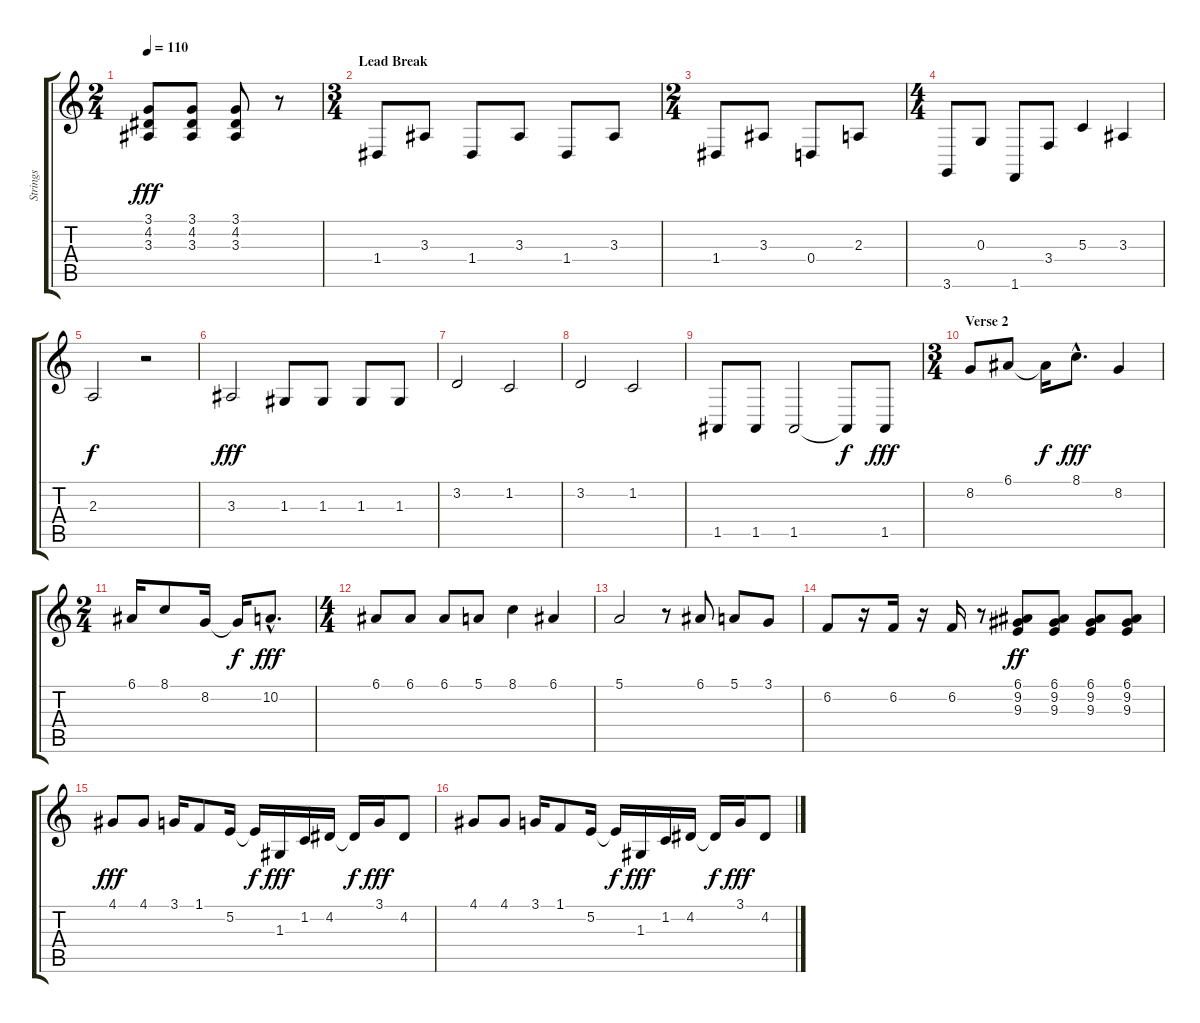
\track ("Strings" "Strings") {instrument violin}
\staff {score tabs}
\tuning (E4 B3 G3 D3 A2 E2) {hide}
\ts (2 4)
\tempo 110
\clef g2
\ks c
(3.1 4.2 3.3).8{dy fff} (3.1 4.2 3.3).8 (3.1 4.2 3.3).8 r.8 |
\ts (3 4)
\section ("" "Lead Break")
1.4.8{volume 14 instrument trombone} 3.3.8 1.4.8 3.3.8 1.4.8 3.3.8 |
\ts (2 4)
1.4.8 3.3.8 0.4.8 2.3.8 |
\ts (4 4)
3.6.8 0.3.8 1.6.8 3.4.8 5.3.4 3.3.4 |
2.3.2{dy f} r.2 |
3.3.2{dy fff} 1.3.8 1.3.8 1.3.8 1.3.8 |
3.2.2 1.2.2 |
3.2.2 1.2.2 |
1.5.8 1.5.8 1.5.2 1.5{t}.8{dy f} 1.5.8{dy fff} |
\ts (3 4)
\section ("" "Verse 2")
8.2.8{instrument violin} 6.1.8 6.1{t}.16{dy f} 8.1{hac}.8{d dy fff} 8.2.4 |
\ts (2 4)
6.1.16 8.1.8 8.2.16 8.2{t}.16{dy f} 10.2{hac}.8{d dy fff} |
\ts (4 4)
6.1.8 6.1.8 6.1.8 5.1.8 8.1.4 6.1.4 |
5.1.2 r.8 6.1.8 5.1.8 3.1.8 |
6.2.8 r.16 6.2.16 r.16 6.2.16 r.8 (6.1 9.2 9.3).8{dy ff} (6.1 9.2 9.3).8 (6.1 9.2 9.3).8 (6.1 9.2 9.3).8 |
4.1.8{dy fff} 4.1.8 3.1.16 1.1.8 5.2.16 5.2{t}.16{dy f} 1.3.16{dy fff} 1.2.16 4.2.16 4.2{t}.16{dy f} 3.1.16{dy fff} 4.2.8 |
4.1.8 4.1.8 3.1.16 1.1.8 5.2.16 5.2{t}.16{dy f} 1.3.16{dy fff} 1.2.16 4.2.16 4.2{t}.16{dy f} 3.1.16{dy fff} 4.2.8
